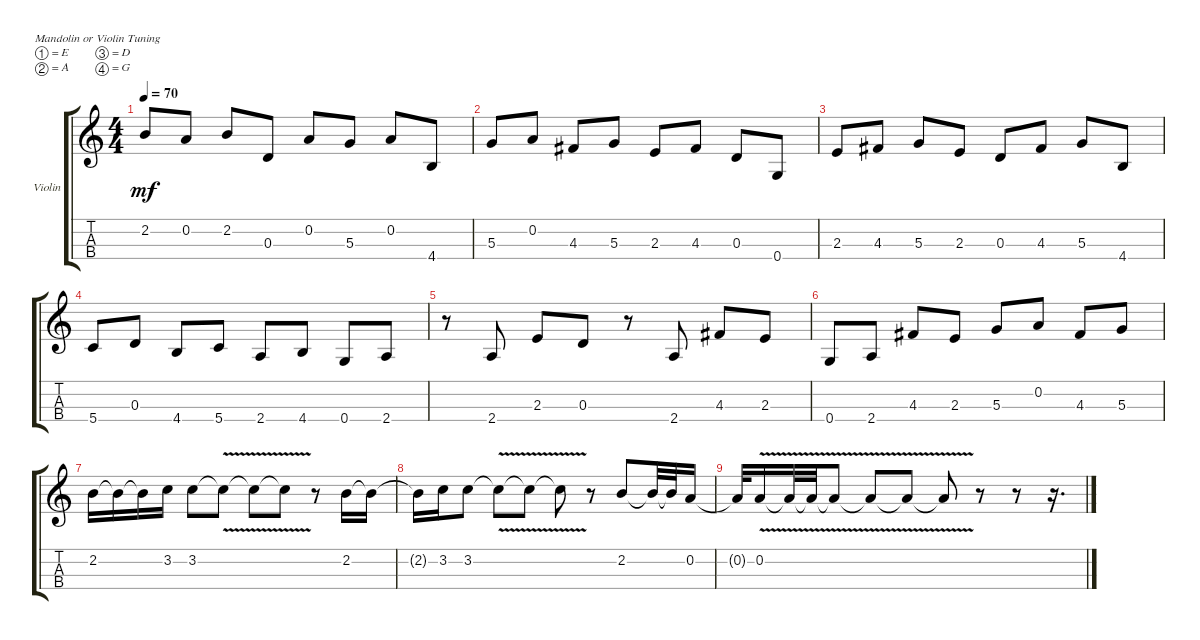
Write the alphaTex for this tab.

\defaultSystemsLayout 4
\bracketExtendMode groupsimilarinstruments
\firstSystemTrackNameOrientation horizontal
\otherSystemsTrackNameOrientation horizontal
\track ("Violin" "Violin") {instrument violin}
\staff {score tabs}
\tuning (E5 A4 D4 G3)
\ts (4 4)
\tempo 70
\clef g2
\scale
0.485477
\ks c
2.2.8{dy mf instrument violin} 0.2.8 2.2.8 0.3.8 0.2.8 5.3.8 0.2.8 4.4.8 |
\scale
0.257261 5.3.8 0.2.8 4.3.8 5.3.8 2.3.8 4.3.8 0.3.8 0.4.8 |
\scale
0.257261 2.3.8 4.3.8 5.3.8 2.3.8 0.3.8 4.3.8 5.3.8 4.4.8 |
\scale
0.333333 5.4.8 0.3.8 4.4.8 5.4.8 2.4.8 4.4.8 0.4.8 2.4.8 |
\scale
0.333333 r.8 2.4.8 2.3.8 0.3.8 r.8 2.4.8 4.3.8 2.3.8 |
\scale
0.333333 0.4.8 2.4.8 4.3.8 2.3.8 5.3.8 0.2.8 4.3.8 5.3.8 |
2.2.16 2.2{t}.16 2.2{t}.16 3.2.16 3.2.8 3.2{v t}.8 3.2{v t}.8 3.2{v t}.8 r.8 2.2.16 2.2{t}.16 |
2.2{t}.16 3.2.16 3.2.8 3.2{v t}.8 3.2{v t}.8 3.2{v t}.8 r.8 2.2.8 2.2{t}.32 2.2{t}.32 0.2.16 |
0.2{t}.32 0.2{v}.16 0.2{v t}.32 0.2{v t}.32 0.2{v t}.8 0.2{v t}.8 0.2{v t}.8 0.2{v t}.8 r.8 r.8 r.16{d}
